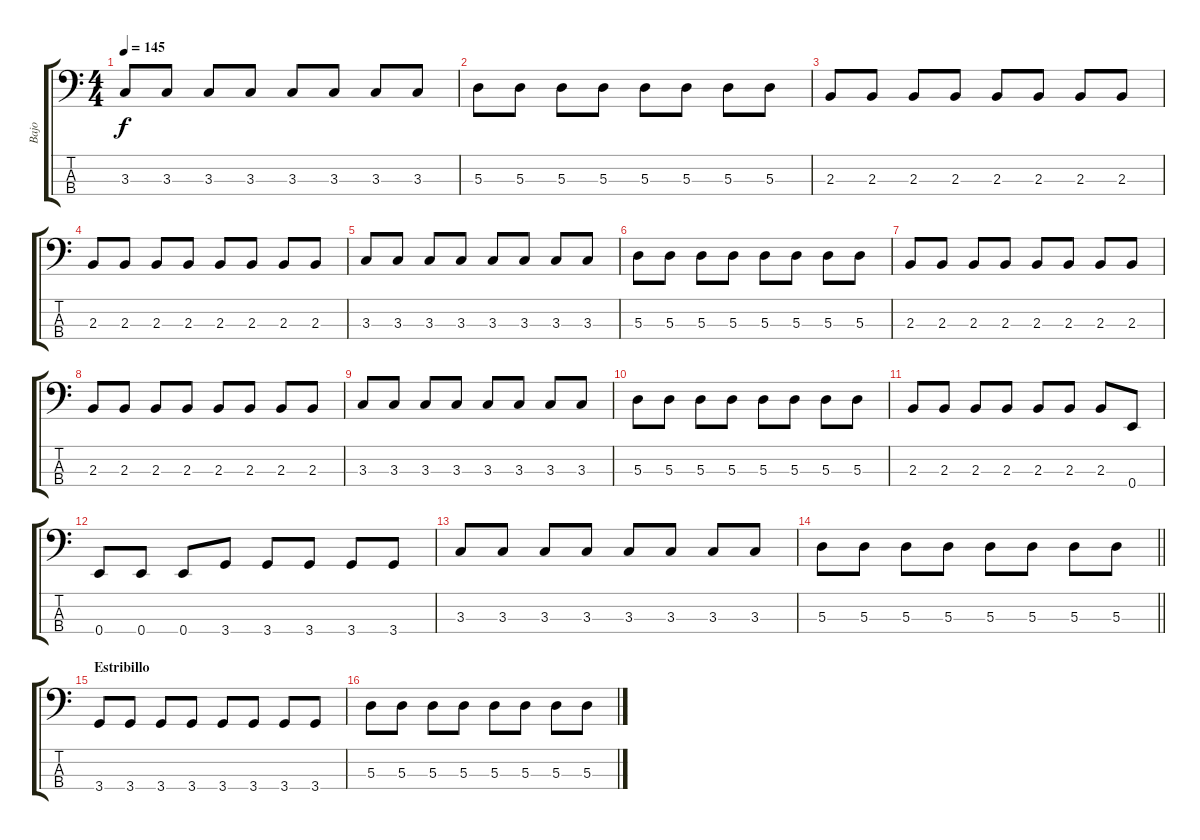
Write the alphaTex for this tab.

\track ("Bajo" "Bajo") {instrument electricbassfinger}
\staff {score tabs}
\tuning (G2 D2 A1 E1) {hide}
\ts (4 4)
\tempo 145
\clef f4
\ks c
3.3.8{dy f} 3.3.8 3.3.8 3.3.8 3.3.8 3.3.8 3.3.8 3.3.8 |
5.3.8 5.3.8 5.3.8 5.3.8 5.3.8 5.3.8 5.3.8 5.3.8 |
2.3.8 2.3.8 2.3.8 2.3.8 2.3.8 2.3.8 2.3.8 2.3.8 |
2.3.8 2.3.8 2.3.8 2.3.8 2.3.8 2.3.8 2.3.8 2.3.8 |
3.3.8 3.3.8 3.3.8 3.3.8 3.3.8 3.3.8 3.3.8 3.3.8 |
5.3.8 5.3.8 5.3.8 5.3.8 5.3.8 5.3.8 5.3.8 5.3.8 |
2.3.8 2.3.8 2.3.8 2.3.8 2.3.8 2.3.8 2.3.8 2.3.8 |
2.3.8 2.3.8 2.3.8 2.3.8 2.3.8 2.3.8 2.3.8 2.3.8 |
3.3.8 3.3.8 3.3.8 3.3.8 3.3.8 3.3.8 3.3.8 3.3.8 |
5.3.8 5.3.8 5.3.8 5.3.8 5.3.8 5.3.8 5.3.8 5.3.8 |
2.3.8 2.3.8 2.3.8 2.3.8 2.3.8 2.3.8 2.3.8 0.4.8 |
0.4.8 0.4.8 0.4.8 3.4.8 3.4.8 3.4.8 3.4.8 3.4.8 |
3.3.8 3.3.8 3.3.8 3.3.8 3.3.8 3.3.8 3.3.8 3.3.8 |
\barLineRight lightlight
5.3.8 5.3.8 5.3.8 5.3.8 5.3.8 5.3.8 5.3.8 5.3.8 |
\section ("" "Estribillo")
3.4.8 3.4.8 3.4.8 3.4.8 3.4.8 3.4.8 3.4.8 3.4.8 |
5.3.8 5.3.8 5.3.8 5.3.8 5.3.8 5.3.8 5.3.8 5.3.8
